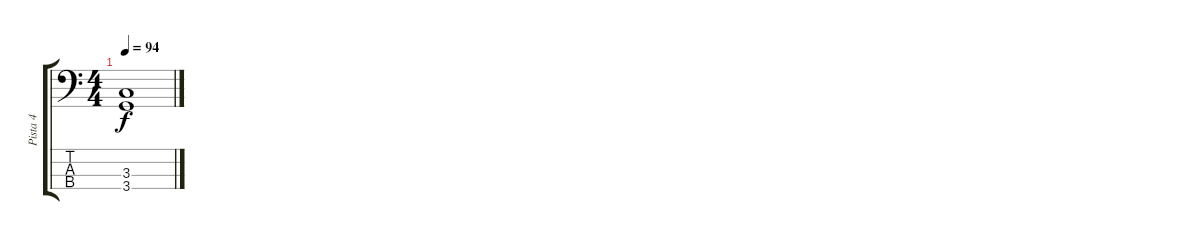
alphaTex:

\track ("Pista 4" "Pista 4") {instrument electricbasspick}
\staff {score tabs}
\tuning (G2 D2 A1 E1) {hide}
\ts (4 4)
\tempo 94
\clef f4
\ks c
(3.3{t} 3.4{t}).1{dy f}
